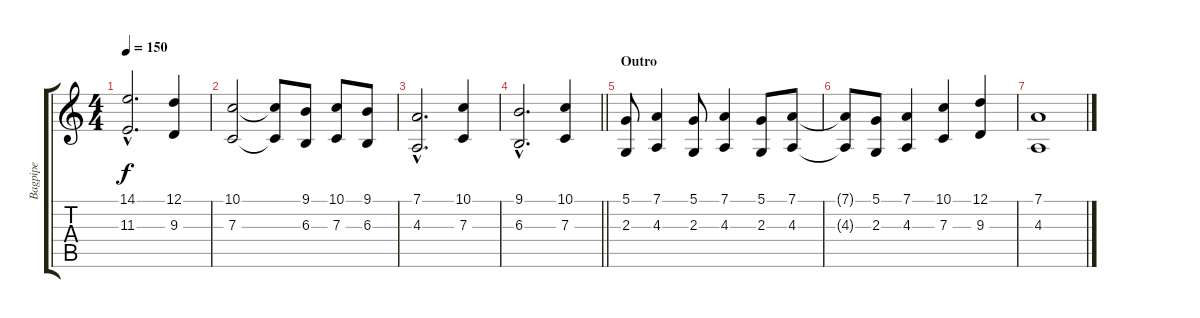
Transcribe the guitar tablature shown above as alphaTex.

\track ("Bagpipe" "Bagpipe") {instrument bagpipe}
\staff {score tabs}
\tuning (D4 A3 F3 C3 G2 C2) {hide}
\ts (4 4)
\tempo 150
\clef g2
\ks c
(14.1{hac} 11.3{hac}).2{d dy f} (12.1 9.3).4 |
(10.1 7.3).2 (10.1{t} 7.3{t}).8 (9.1 6.3).8 (10.1 7.3).8 (9.1 6.3).8 |
(7.1{hac} 4.3{hac}).2{d} (10.1 7.3).4 |
\barLineRight lightlight
(9.1{hac} 6.3{hac}).2{d} (10.1 7.3).4 |
\section ("" "Outro")
(5.1 2.3).8 (7.1 4.3).4 (5.1 2.3).8 (7.1 4.3).4 (5.1 2.3).8 (7.1 4.3).8 |
(7.1{t} 4.3{t}).8 (5.1 2.3).8 (7.1 4.3).4 (10.1 7.3).4 (12.1 9.3).4 |
(7.1 4.3).1
